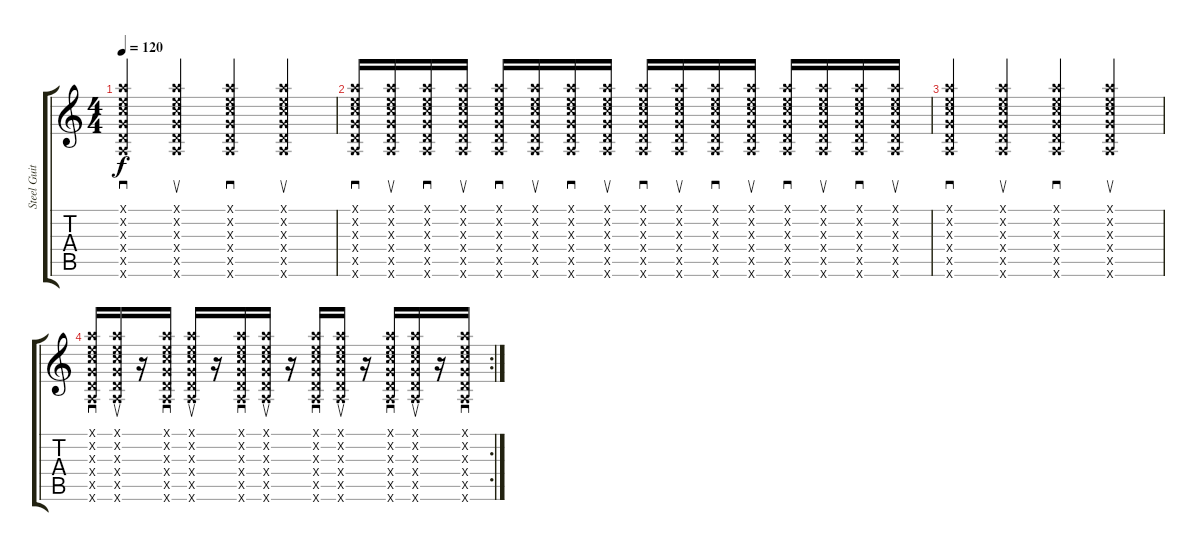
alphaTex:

\track ("Steel Guitar" "Steel Guit") {instrument acousticguitarsteel}
\staff {score tabs}
\tuning (E4 B3 G3 D3 A2 E2) {hide}
\ts (4 4)
\tempo 120
\clef g2
\ks c
(5.1{x} 5.2{x} 5.3{x} 5.4{x} 5.5{x} 5.6{x}).4{sd dy f instrument acousticguitarsteel} (5.1{x} 5.2{x} 5.3{x} 5.4{x} 5.5{x} 5.6{x}).4{su} (5.1{x} 5.2{x} 5.3{x} 5.4{x} 5.5{x} 5.6{x}).4{sd} (5.1{x} 5.2{x} 5.3{x} 5.4{x} 5.5{x} 5.6{x}).4{su} |
(5.1{x} 5.2{x} 5.3{x} 5.4{x} 5.5{x} 5.6{x}).16{sd} (5.1{x} 5.2{x} 5.3{x} 5.4{x} 5.5{x} 5.6{x}).16{su} (5.1{x} 5.2{x} 5.3{x} 5.4{x} 5.5{x} 5.6{x}).16{sd} (5.1{x} 5.2{x} 5.3{x} 5.4{x} 5.5{x} 5.6{x}).16{su} (5.1{x} 5.2{x} 5.3{x} 5.4{x} 5.5{x} 5.6{x}).16{sd} (5.1{x} 5.2{x} 5.3{x} 5.4{x} 5.5{x} 5.6{x}).16{su} (5.1{x} 5.2{x} 5.3{x} 5.4{x} 5.5{x} 5.6{x}).16{sd} (5.1{x} 5.2{x} 5.3{x} 5.4{x} 5.5{x} 5.6{x}).16{su} (5.1{x} 5.2{x} 5.3{x} 5.4{x} 5.5{x} 5.6{x}).16{sd} (5.1{x} 5.2{x} 5.3{x} 5.4{x} 5.5{x} 5.6{x}).16{su} (5.1{x} 5.2{x} 5.3{x} 5.4{x} 5.5{x} 5.6{x}).16{sd} (5.1{x} 5.2{x} 5.3{x} 5.4{x} 5.5{x} 5.6{x}).16{su} (5.1{x} 5.2{x} 5.3{x} 5.4{x} 5.5{x} 5.6{x}).16{sd} (5.1{x} 5.2{x} 5.3{x} 5.4{x} 5.5{x} 5.6{x}).16{su} (5.1{x} 5.2{x} 5.3{x} 5.4{x} 5.5{x} 5.6{x}).16{sd} (5.1{x} 5.2{x} 5.3{x} 5.4{x} 5.5{x} 5.6{x}).16{su} |
(5.1{x} 5.2{x} 5.3{x} 5.4{x} 5.5{x} 5.6{x}).4{sd} (5.1{x} 5.2{x} 5.3{x} 5.4{x} 5.5{x} 5.6{x}).4{su} (5.1{x} 5.2{x} 5.3{x} 5.4{x} 5.5{x} 5.6{x}).4{sd} (5.1{x} 5.2{x} 5.3{x} 5.4{x} 5.5{x} 5.6{x}).4{su} |
\rc 2
(5.1{x} 5.2{x} 5.3{x} 5.4{x} 5.5{x} 5.6{x}).16{sd} (5.1{x} 5.2{x} 5.3{x} 5.4{x} 5.5{x} 5.6{x}).16{su} r.16 (5.1{x} 5.2{x} 5.3{x} 5.4{x} 5.5{x} 5.6{x}).16{sd} (5.1{x} 5.2{x} 5.3{x} 5.4{x} 5.5{x} 5.6{x}).16{su} r.16 (5.1{x} 5.2{x} 5.3{x} 5.4{x} 5.5{x} 5.6{x}).16{sd} (5.1{x} 5.2{x} 5.3{x} 5.4{x} 5.5{x} 5.6{x}).16{su} r.16 (5.1{x} 5.2{x} 5.3{x} 5.4{x} 5.5{x} 5.6{x}).16{sd} (5.1{x} 5.2{x} 5.3{x} 5.4{x} 5.5{x} 5.6{x}).16{su} r.16 (5.1{x} 5.2{x} 5.3{x} 5.4{x} 5.5{x} 5.6{x}).16{sd} (5.1{x} 5.2{x} 5.3{x} 5.4{x} 5.5{x} 5.6{x}).16{su} r.16 (5.1{x} 5.2{x} 5.3{x} 5.4{x} 5.5{x} 5.6{x}).16{sd}
